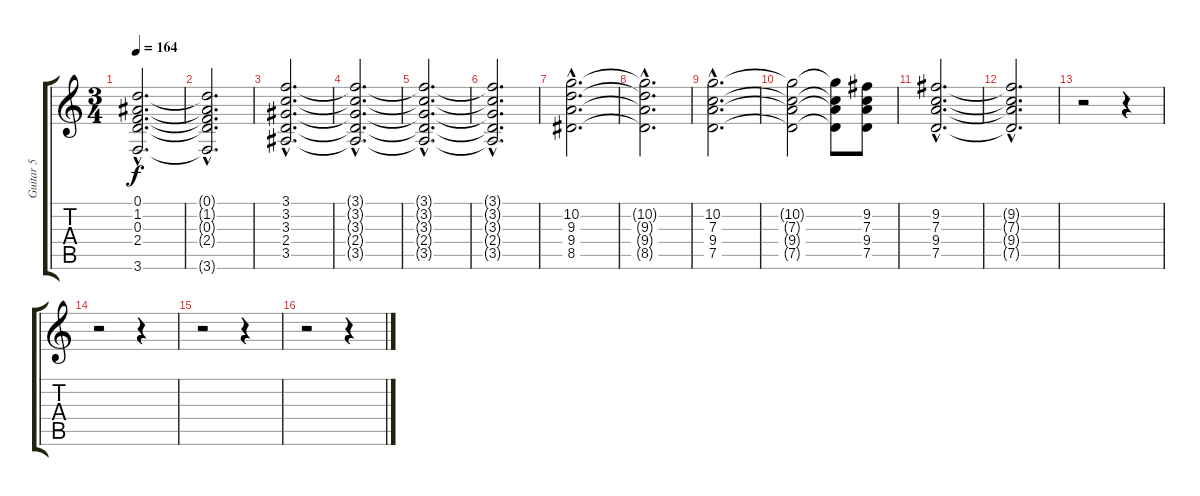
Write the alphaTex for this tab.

\track ("Guitar 5" "Guitar 5") {instrument electricguitarclean}
\staff {score tabs}
\tuning (D4 A3 F3 C3 G2 D2) {hide}
\ts (3 4)
\tempo 164
\clef g2
\ks c
(0.1{hac} 1.2{hac} 0.3{hac} 2.4{hac} 3.6{hac}).2{d dy f} |
(0.1{hac t} 1.2{hac t} 0.3{hac t} 2.4{hac t} 3.6{hac t}).2{d} |
(3.1{hac} 3.2{hac} 3.3{hac} 2.4{hac} 3.5{hac}).2{d} |
(3.1{hac t} 3.2{hac t} 3.3{hac t} 2.4{hac t} 3.5{hac t}).2{d} |
(3.1{hac t} 3.2{hac t} 3.3{hac t} 2.4{hac t} 3.5{hac t}).2{d} |
(3.1{hac t} 3.2{hac t} 3.3{hac t} 2.4{hac t} 3.5{hac t}).2{d} |
(10.2{hac} 9.3{hac} 9.4{hac} 8.5{hac}).2{d} |
(10.2{hac t} 9.3{hac t} 9.4{hac t} 8.5{hac t}).2{d} |
(10.2{hac} 7.3{hac} 9.4{hac} 7.5{hac}).2{d} |
(10.2{t} 7.3{t} 9.4{t} 7.5{t}).2 (10.2{t} 7.3{t} 9.4{t} 7.5{t}).8 (9.2 7.3 9.4 7.5).8 |
(9.2{hac} 7.3{hac} 9.4{hac} 7.5{hac}).2{d} |
(9.2{hac t} 7.3{hac t} 9.4{hac t} 7.5{hac t}).2{d} |
r.2 r.4 |
r.2 r.4 |
r.2 r.4 |
r.2 r.4
